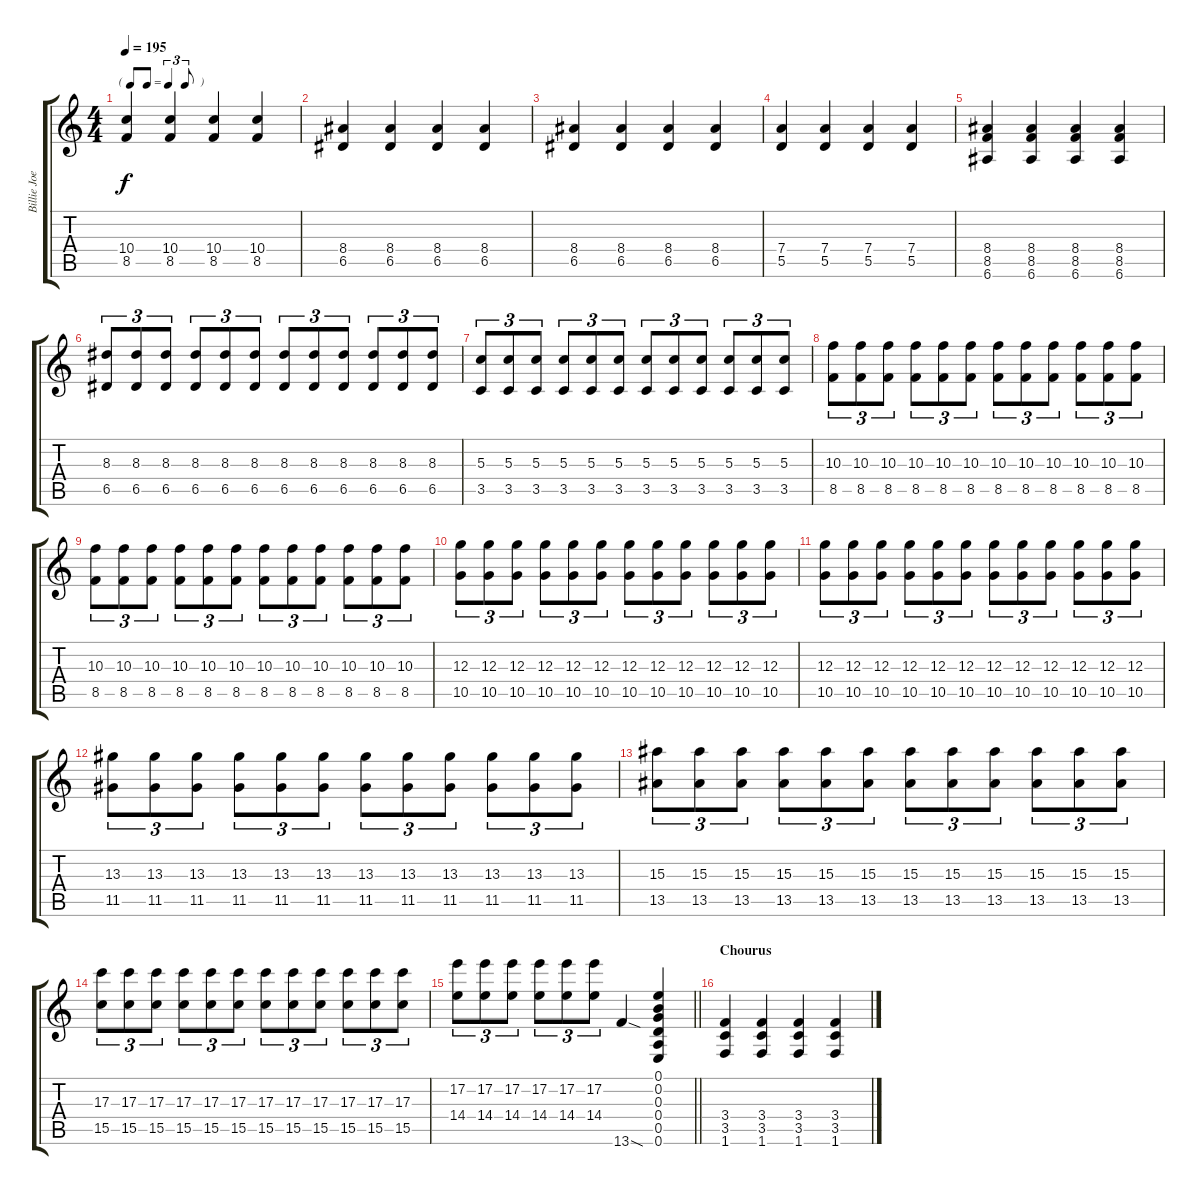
\track ("Billie Joe" "Billie Joe") {instrument distortionguitar}
\staff {score tabs}
\tuning (E4 B3 G3 D3 A2 E2) {hide}
\ts (4 4)
\tf triplet8th
\tempo 195
\clef g2
\ks c
(10.4 8.5).4{dy f} (10.4 8.5).4 (10.4 8.5).4 (10.4 8.5).4 |
(8.4 6.5).4 (8.4 6.5).4 (8.4 6.5).4 (8.4 6.5).4 |
(8.4 6.5).4 (8.4 6.5).4 (8.4 6.5).4 (8.4 6.5).4 |
(7.4 5.5).4 (7.4 5.5).4 (7.4 5.5).4 (7.4 5.5).4 |
(8.4 8.5 6.6).4 (8.4 8.5 6.6).4 (8.4 8.5 6.6).4 (8.4 8.5 6.6).4 |
(8.3 6.5).8{tu (3 2)} (8.3 6.5).8{tu (3 2)} (8.3 6.5).8{tu (3 2)} (8.3 6.5).8{tu (3 2)} (8.3 6.5).8{tu (3 2)} (8.3 6.5).8{tu (3 2)} (8.3 6.5).8{tu (3 2)} (8.3 6.5).8{tu (3 2)} (8.3 6.5).8{tu (3 2)} (8.3 6.5).8{tu (3 2)} (8.3 6.5).8{tu (3 2)} (8.3 6.5).8{tu (3 2)} |
(5.3 3.5).8{tu (3 2)} (5.3 3.5).8{tu (3 2)} (5.3 3.5).8{tu (3 2)} (5.3 3.5).8{tu (3 2)} (5.3 3.5).8{tu (3 2)} (5.3 3.5).8{tu (3 2)} (5.3 3.5).8{tu (3 2)} (5.3 3.5).8{tu (3 2)} (5.3 3.5).8{tu (3 2)} (5.3 3.5).8{tu (3 2)} (5.3 3.5).8{tu (3 2)} (5.3 3.5).8{tu (3 2)} |
(10.3 8.5).8{tu (3 2)} (10.3 8.5).8{tu (3 2)} (10.3 8.5).8{tu (3 2)} (10.3 8.5).8{tu (3 2)} (10.3 8.5).8{tu (3 2)} (10.3 8.5).8{tu (3 2)} (10.3 8.5).8{tu (3 2)} (10.3 8.5).8{tu (3 2)} (10.3 8.5).8{tu (3 2)} (10.3 8.5).8{tu (3 2)} (10.3 8.5).8{tu (3 2)} (10.3 8.5).8{tu (3 2)} |
(10.3 8.5).8{tu (3 2)} (10.3 8.5).8{tu (3 2)} (10.3 8.5).8{tu (3 2)} (10.3 8.5).8{tu (3 2)} (10.3 8.5).8{tu (3 2)} (10.3 8.5).8{tu (3 2)} (10.3 8.5).8{tu (3 2)} (10.3 8.5).8{tu (3 2)} (10.3 8.5).8{tu (3 2)} (10.3 8.5).8{tu (3 2)} (10.3 8.5).8{tu (3 2)} (10.3 8.5).8{tu (3 2)} |
(12.3 10.5).8{tu (3 2)} (12.3 10.5).8{tu (3 2)} (12.3 10.5).8{tu (3 2)} (12.3 10.5).8{tu (3 2)} (12.3 10.5).8{tu (3 2)} (12.3 10.5).8{tu (3 2)} (12.3 10.5).8{tu (3 2)} (12.3 10.5).8{tu (3 2)} (12.3 10.5).8{tu (3 2)} (12.3 10.5).8{tu (3 2)} (12.3 10.5).8{tu (3 2)} (12.3 10.5).8{tu (3 2)} |
(12.3 10.5).8{tu (3 2)} (12.3 10.5).8{tu (3 2)} (12.3 10.5).8{tu (3 2)} (12.3 10.5).8{tu (3 2)} (12.3 10.5).8{tu (3 2)} (12.3 10.5).8{tu (3 2)} (12.3 10.5).8{tu (3 2)} (12.3 10.5).8{tu (3 2)} (12.3 10.5).8{tu (3 2)} (12.3 10.5).8{tu (3 2)} (12.3 10.5).8{tu (3 2)} (12.3 10.5).8{tu (3 2)} |
(13.3 11.5).8{tu (3 2)} (13.3 11.5).8{tu (3 2)} (13.3 11.5).8{tu (3 2)} (13.3 11.5).8{tu (3 2)} (13.3 11.5).8{tu (3 2)} (13.3 11.5).8{tu (3 2)} (13.3 11.5).8{tu (3 2)} (13.3 11.5).8{tu (3 2)} (13.3 11.5).8{tu (3 2)} (13.3 11.5).8{tu (3 2)} (13.3 11.5).8{tu (3 2)} (13.3 11.5).8{tu (3 2)} |
(15.3 13.5).8{tu (3 2)} (15.3 13.5).8{tu (3 2)} (15.3 13.5).8{tu (3 2)} (15.3 13.5).8{tu (3 2)} (15.3 13.5).8{tu (3 2)} (15.3 13.5).8{tu (3 2)} (15.3 13.5).8{tu (3 2)} (15.3 13.5).8{tu (3 2)} (15.3 13.5).8{tu (3 2)} (15.3 13.5).8{tu (3 2)} (15.3 13.5).8{tu (3 2)} (15.3 13.5).8{tu (3 2)} |
(17.3 15.5).8{tu (3 2)} (17.3 15.5).8{tu (3 2)} (17.3 15.5).8{tu (3 2)} (17.3 15.5).8{tu (3 2)} (17.3 15.5).8{tu (3 2)} (17.3 15.5).8{tu (3 2)} (17.3 15.5).8{tu (3 2)} (17.3 15.5).8{tu (3 2)} (17.3 15.5).8{tu (3 2)} (17.3 15.5).8{tu (3 2)} (17.3 15.5).8{tu (3 2)} (17.3 15.5).8{tu (3 2)} |
\barLineRight lightlight
(17.2 14.4).8{tu (3 2)} (17.2 14.4).8{tu (3 2)} (17.2 14.4).8{tu (3 2)} (17.2 14.4).8{tu (3 2)} (17.2 14.4).8{tu (3 2)} (17.2 14.4).8{tu (3 2)} 13.6{sod}.4 (0.1 0.2 0.3 0.4 0.5 0.6).4 |
\section ("" "Chourus")
(3.4 3.5 1.6).4 (3.4 3.5 1.6).4 (3.4 3.5 1.6).4 (3.4 3.5 1.6).4
